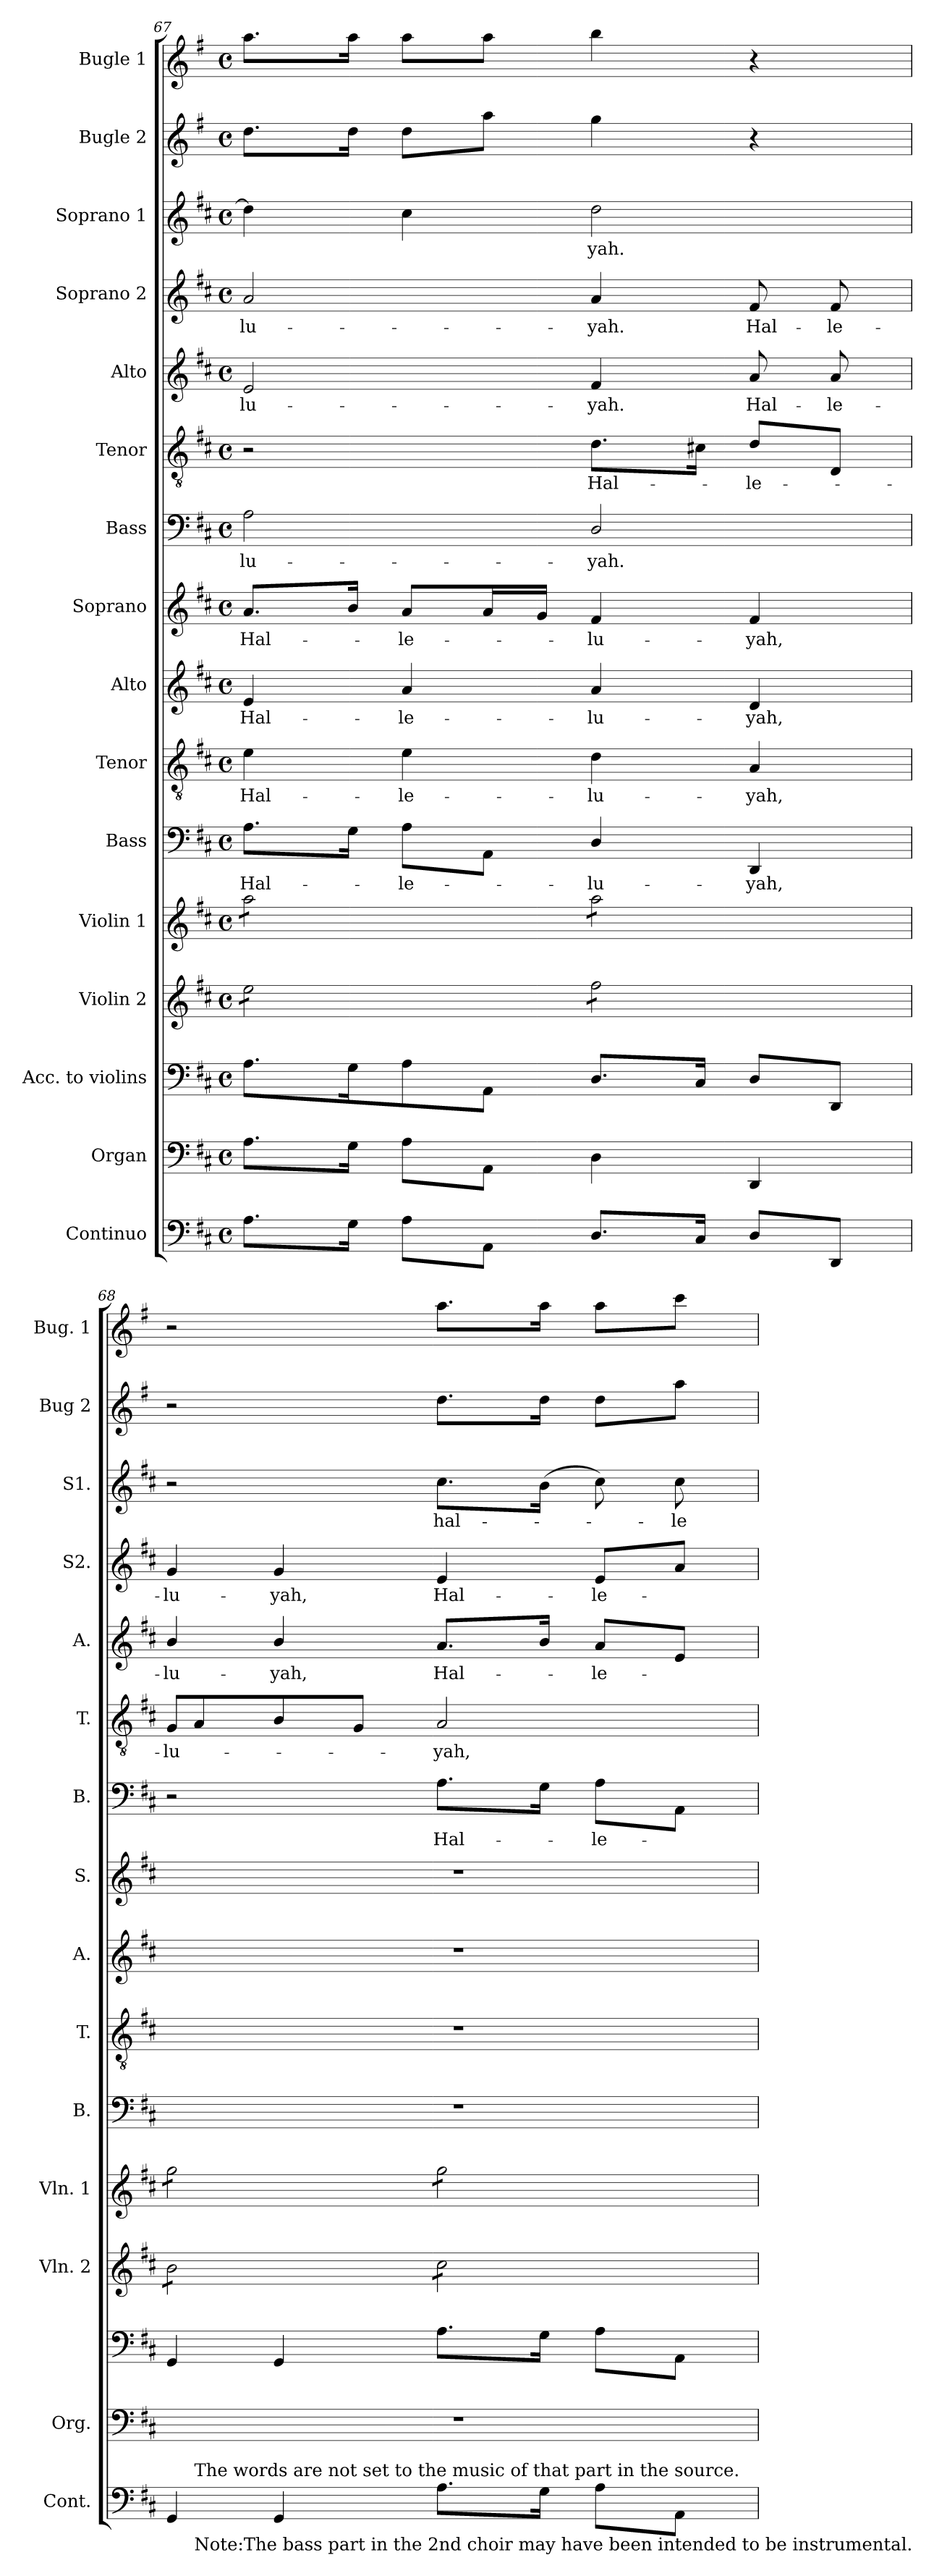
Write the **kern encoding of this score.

**kern	**kern	**kern	**kern	**kern	**kern	**text	**kern	**text	**kern	**text	**kern	**text	**kern	**text	**kern	**text	**kern	**text	**kern	**text	**kern	**text	**kern	**kern
*part16	*part15	*part14	*part13	*part12	*part11	*part11	*part10	*part10	*part9	*part9	*part8	*part8	*part7	*part7	*part6	*part6	*part5	*part5	*part4	*part4	*part3	*part3	*part2	*part1
*staff16	*staff15	*staff14	*staff13	*staff12	*staff11	*staff11	*staff10	*staff10	*staff9	*staff9	*staff8	*staff8	*staff7	*staff7	*staff6	*staff6	*staff5	*staff5	*staff4	*staff4	*staff3	*staff3	*staff2	*staff1
*I"Continuo	*I"Organ	*I"Acc. to violins	*I"Violin 2	*I"Violin 1	*I"Bass	*	*I"Tenor	*	*I"Alto	*	*I"Soprano	*	*I"Bass	*	*I"Tenor	*	*I"Alto	*	*I"Soprano 2	*	*I"Soprano 1	*	*I"Bugle  2	*I"Bugle 1
*I'Cont.	*I'Org.	*	*I'Vln. 2	*I'Vln. 1	*I'B.	*	*I'T.	*	*I'A.	*	*I'S.	*	*I'B.	*	*I'T.	*	*I'A.	*	*I'S2.	*	*I'S1.	*	*I'Bug 2	*I'Bug. 1
*clefF4	*clefF4	*clefF4	*clefG2	*clefG2	*clefF4	*	*clefGv2	*	*clefG2	*	*clefG2	*	*clefF4	*	*clefGv2	*	*clefG2	*	*clefG2	*	*clefG2	*	*clefG2	*clefG2
*	*	*	*	*	*	*	*ITrd7c12	*	*	*	*	*	*	*	*ITrd7c12	*	*	*	*	*	*	*	*ITrd3c5	*ITrd3c5
*k[f#c#]	*k[f#c#]	*k[f#c#]	*k[f#c#]	*k[f#c#]	*k[f#c#]	*	*k[f#c#]	*	*k[f#c#]	*	*k[f#c#]	*	*k[f#c#]	*	*k[f#c#]	*	*k[f#c#]	*	*k[f#c#]	*	*k[f#c#]	*	*k[f#c#]	*k[f#c#]
*D:	*D:	*D:	*D:	*D:	*D:	*	*D:	*	*D:	*	*D:	*	*D:	*	*D:	*	*D:	*	*D:	*	*D:	*	*D:	*D:
*M4/4	*M4/4	*M4/4	*M4/4	*M4/4	*M4/4	*	*M4/4	*	*M4/4	*	*M4/4	*	*M4/4	*	*M4/4	*	*M4/4	*	*M4/4	*	*M4/4	*	*M4/4	*M4/4
*met(c)	*met(c)	*met(c)	*met(c)	*met(c)	*met(c)	*	*met(c)	*	*met(c)	*	*met(c)	*	*met(c)	*	*met(c)	*	*met(c)	*	*met(c)	*	*met(c)	*	*met(c)	*met(c)
=67	=67	=67	=67	=67	=67	=67	=67	=67	=67	=67	=67	=67	=67	=67	=67	=67	=67	=67	=67	=67	=67	=67	=67	=67
!	!	!	!	!	!	!LO:LY:b:color=#000000	!	!	!	!	!	!	!	!	!	!	!	!	!	!	!	!	!	!
!	!	!	!	!	!	!	!	!LO:LY:b:color=#000000	!	!	!	!	!	!	!	!	!	!	!	!	!	!	!	!
!	!	!	!	!	!	!	!	!	!	!LO:LY:b:color=#000000	!	!	!	!	!	!	!	!	!	!	!	!	!	!
!	!	!	!	!	!	!	!	!	!	!	!	!LO:LY:b:color=#000000	!	!	!	!	!	!	!	!	!	!	!	!
!	!	!	!	!	!	!	!	!	!	!	!	!	!	!LO:LY:b:color=#000000	!	!	!	!	!	!	!	!	!	!
!	!	!	!	!	!	!	!	!	!	!	!	!	!	!	!	!	!	!LO:LY:b:color=#000000	!	!	!	!	!	!
!	!	!	!	!	!	!	!	!	!	!	!	!	!	!	!	!	!	!	!	!LO:LY:b:color=#000000	!	!	!	!
*	*	*	*tremolo	*	*	*	*	*	*	*	*	*	*	*	*	*	*	*	*	*	*	*	*	*
*	*	*	*	*tremolo	*	*	*	*	*	*	*	*	*	*	*	*	*	*	*	*	*	*	*	*
8.Ai\L	8.Ai\L	8.Ai\L	8eei\L	8aai\L	8.Ai\L	Hal-	4Ei\	Hal-	4ei/	Hal-	8.ai/L	Hal-	2Ai\	-lu-	2r	.	2ei/	-lu-	2ai/	-lu-	4ddi\]	.	8.ai\L	8.eei\L
.	.	.	8eei\	8aai\	.	.	.	.	.	.	.	.	.	.	.	.	.	.	.	.	.	.	.	.
16Gi\Jk	16Gi\Jk	16Gi\k	.	.	16Gi\Jk	.	.	.	.	.	16bi/Jk	.	.	.	.	.	.	.	.	.	.	.	16ai\Jk	16eei\Jk
!	!	!	!	!	!	!LO:LY:b:color=#000000	!	!	!	!	!	!	!	!	!	!	!	!	!	!	!	!	!	!
!	!	!	!	!	!	!	!	!LO:LY:b:color=#000000	!	!	!	!	!	!	!	!	!	!	!	!	!	!	!	!
!	!	!	!	!	!	!	!	!	!	!LO:LY:b:color=#000000	!	!	!	!	!	!	!	!	!	!	!	!	!	!
!	!	!	!	!	!	!	!	!	!	!	!	!LO:LY:b:color=#000000	!	!	!	!	!	!	!	!	!	!	!	!
8Ai\L	8Ai\L	8Ai\	8eei\	8aai\	8Ai\L	-le-	4Ei\	-le-	4ai/	-le-	8ai/L	-le-	.	.	.	.	.	.	.	.	4cc#i\	.	8ai\L	8eei\L
8AAi\J	8AAi\J	8AAi\J	8eei\J	8aai\J	8AAi\J	.	.	.	.	.	16ai/L	.	.	.	.	.	.	.	.	.	.	.	8eei\J	8eei\J
.	.	.	.	.	.	.	.	.	.	.	16gi/JJ	.	.	.	.	.	.	.	.	.	.	.	.	.
!	!	!	!	!	!	!LO:LY:b:color=#000000	!	!	!	!	!	!	!	!	!	!	!	!	!	!	!	!	!	!
!	!	!	!	!	!	!	!	!LO:LY:b:color=#000000	!	!	!	!	!	!	!	!	!	!	!	!	!	!	!	!
!	!	!	!	!	!	!	!	!	!	!LO:LY:b:color=#000000	!	!	!	!	!	!	!	!	!	!	!	!	!	!
!	!	!	!	!	!	!	!	!	!	!	!	!LO:LY:b:color=#000000	!	!	!	!	!	!	!	!	!	!	!	!
!	!	!	!	!	!	!	!	!	!	!	!	!	!	!LO:LY:b:color=#000000	!	!	!	!	!	!	!	!	!	!
!	!	!	!	!	!	!	!	!	!	!	!	!	!	!	!	!LO:LY:b:color=#000000	!	!	!	!	!	!	!	!
!	!	!	!	!	!	!	!	!	!	!	!	!	!	!	!	!	!	!LO:LY:b:color=#000000	!	!	!	!	!	!
!	!	!	!	!	!	!	!	!	!	!	!	!	!	!	!	!	!	!	!	!LO:LY:b:color=#000000	!	!	!	!
!	!	!	!	!	!	!	!	!	!	!	!	!	!	!	!	!	!	!	!	!	!	!LO:LY:b:color=#000000	!	!
8.Di/L	4Di\	8.Di/L	8ff#i\L	8aai\L	4Di/	-lu-	4Di\	-lu-	4ai/	-lu-	4f#i/	-lu-	2Di/	-yah.	8.Di\L	Hal-	4f#i/	-yah.	4ai/	-yah.	2ddi\	-yah.	4ddi\	4ff#i\
.	.	.	8ff#i\	8aai\	.	.	.	.	.	.	.	.	.	.	.	.	.	.	.	.	.	.	.	.
16C#i/Jk	.	16C#i/Jk	.	.	.	.	.	.	.	.	.	.	.	.	16C#Xi\Jk	.	.	.	.	.	.	.	.	.
!	!	!	!	!	!	!LO:LY:b:color=#000000	!	!	!	!	!	!	!	!	!	!	!	!	!	!	!	!	!	!
!	!	!	!	!	!	!	!	!LO:LY:b:color=#000000	!	!	!	!	!	!	!	!	!	!	!	!	!	!	!	!
!	!	!	!	!	!	!	!	!	!	!LO:LY:b:color=#000000	!	!	!	!	!	!	!	!	!	!	!	!	!	!
!	!	!	!	!	!	!	!	!	!	!	!	!LO:LY:b:color=#000000	!	!	!	!	!	!	!	!	!	!	!	!
!	!	!	!	!	!	!	!	!	!	!	!	!	!	!	!	!LO:LY:b:color=#000000	!	!	!	!	!	!	!	!
!	!	!	!	!	!	!	!	!	!	!	!	!	!	!	!	!	!	!LO:LY:b:color=#000000	!	!	!	!	!	!
!	!	!	!	!	!	!	!	!	!	!	!	!	!	!	!	!	!	!	!	!LO:LY:b:color=#000000	!	!	!	!
8Di/L	4DDi/	8Di/L	8ff#i\	8aai\	4DDi/	-yah,	4AAi/	-yah,	4di/	-yah,	4f#i/	-yah,	.	.	8Di/L	-le-	8ai/	Hal-	8f#i/	Hal-	.	.	4r	4r
!	!	!	!	!	!	!	!	!	!	!	!	!	!	!	!	!	!	!LO:LY:b:color=#000000	!	!	!	!	!	!
!	!	!	!	!	!	!	!	!	!	!	!	!	!	!	!	!	!	!	!	!LO:LY:b:color=#000000	!	!	!	!
8DDi/J	.	8DDi/J	8ff#i\J	8aai\J	.	.	.	.	.	.	.	.	.	.	8DDi/J	.	8ai/	-le-	8f#i/	-le-	.	.	.	.
!!LO:PB:g=z
=68	=68	=68	=68	=68	=68	=68	=68	=68	=68	=68	=68	=68	=68	=68	=68	=68	=68	=68	=68	=68	=68	=68	=68	=68
!	!	!	!	!	!	!	!	!	!	!	!	!	!	!	!	!LO:LY:b:color=#000000	!	!	!	!	!	!	!	!
!	!	!	!	!	!	!	!	!	!	!	!	!	!	!	!	!	!	!LO:LY:b:color=#000000	!	!	!	!	!	!
!	!	!	!	!	!	!	!	!	!	!	!	!	!	!	!	!	!	!	!	!LO:LY:b:color=#000000	!	!	!	!
*^	*	*	*	*	*	*	*	*	*	*	*	*	*	*	*	*	*	*	*	*	*	*	*	*
4GGi/	8ryy	1r	4GGi/	8bi\L	8ggi\L	1r	.	1r	.	1r	.	1r	.	2r	.	8GGi/L	-lu-	4bi/	-lu-	4gi/	-lu-	2r	.	2r	2r
!	!LO:TX:b:t=Note&colon;The bass part in the 2nd choir may have been intended to be instrumental.	!	!	!	!	!	!	!	!	!	!	!	!	!	!	!	!	!	!	!	!	!	!	!	!
!	!LO:TX:t=The words are not set to the music of that part in the source.	!	!	!	!	!	!	!	!	!	!	!	!	!	!	!	!	!	!	!	!	!	!	!	!
.	2..ryy	.	.	8bi\	8ggi\	.	.	.	.	.	.	.	.	.	.	8AAi/	.	.	.	.	.	.	.	.	.
!	!	!	!	!	!	!	!	!	!	!	!	!	!	!	!	!	!	!	!LO:LY:b:color=#000000	!	!	!	!	!	!
!	!	!	!	!	!	!	!	!	!	!	!	!	!	!	!	!	!	!	!	!	!LO:LY:b:color=#000000	!	!	!	!
4GGi/	.	.	4GGi/	8bi\	8ggi\	.	.	.	.	.	.	.	.	.	.	8BBi/	.	4bi/	-yah,	4gi/	-yah,	.	.	.	.
.	.	.	.	8bi\J	8ggi\J	.	.	.	.	.	.	.	.	.	.	8GGi/J	.	.	.	.	.	.	.	.	.
!	!	!	!	!	!	!	!	!	!	!	!	!	!	!	!LO:LY:b:color=#000000	!	!	!	!	!	!	!	!	!	!
!	!	!	!	!	!	!	!	!	!	!	!	!	!	!	!	!	!LO:LY:b:color=#000000	!	!	!	!	!	!	!	!
!	!	!	!	!	!	!	!	!	!	!	!	!	!	!	!	!	!	!	!LO:LY:b:color=#000000	!	!	!	!	!	!
!	!	!	!	!	!	!	!	!	!	!	!	!	!	!	!	!	!	!	!	!	!LO:LY:b:color=#000000	!	!	!	!
!	!	!	!	!	!	!	!	!	!	!	!	!	!	!	!	!	!	!	!	!	!	!	!LO:LY:b:color=#000000	!	!
8.Ai\L	.	.	8.Ai\L	8cc#i\L	8ggi\L	.	.	.	.	.	.	.	.	8.Ai\L	Hal-	2AAi/	-yah,	8.ai/L	Hal-	4ei/	Hal-	8.cc#i\L	hal-	8.ai\L	8.eei\L
.	.	.	.	8cc#i\	8ggi\	.	.	.	.	.	.	.	.	.	.	.	.	.	.	.	.	.	.	.	.
16Gi\Jk	.	.	16Gi\Jk	.	.	.	.	.	.	.	.	.	.	16Gi\Jk	.	.	.	16bi/Jk	.	.	.	(16bi\Jk	.	16ai\Jk	16eei\Jk
!	!	!	!	!	!	!	!	!	!	!	!	!	!	!	!LO:LY:b:color=#000000	!	!	!	!	!	!	!	!	!	!
!	!	!	!	!	!	!	!	!	!	!	!	!	!	!	!	!	!	!	!LO:LY:b:color=#000000	!	!	!	!	!	!
!	!	!	!	!	!	!	!	!	!	!	!	!	!	!	!	!	!	!	!	!	!LO:LY:b:color=#000000	!	!	!	!
8Ai\L	.	.	8Ai\L	8cc#i\	8ggi\	.	.	.	.	.	.	.	.	8Ai\L	-le-	.	.	8ai/L	-le-	8ei/L	-le-	8cc#i\)	.	8ai\L	8eei\L
!	!	!	!	!	!	!	!	!	!	!	!	!	!	!	!	!	!	!	!	!	!	!	!LO:LY:b:color=#000000	!	!
8AAi\J	.	.	8AAi\J	8cc#i\J	8ggi\J	.	.	.	.	.	.	.	.	8AAi\J	.	.	.	8ei/J	.	8ai/J	.	8cc#i\	-le-	8eei\J	8ggi\J
*	*	*	*	*	*Xtremolo	*	*	*	*	*	*	*	*	*	*	*	*	*	*	*	*	*	*	*	*
*	*	*	*	*Xtremolo	*	*	*	*	*	*	*	*	*	*	*	*	*	*	*	*	*	*	*	*	*
*v	*v	*	*	*	*	*	*	*	*	*	*	*	*	*	*	*	*	*	*	*	*	*	*	*	*
=	=	=	=	=	=	=	=	=	=	=	=	=	=	=	=	=	=	=	=	=	=	=	=	=
*-	*-	*-	*-	*-	*-	*-	*-	*-	*-	*-	*-	*-	*-	*-	*-	*-	*-	*-	*-	*-	*-	*-	*-	*-
